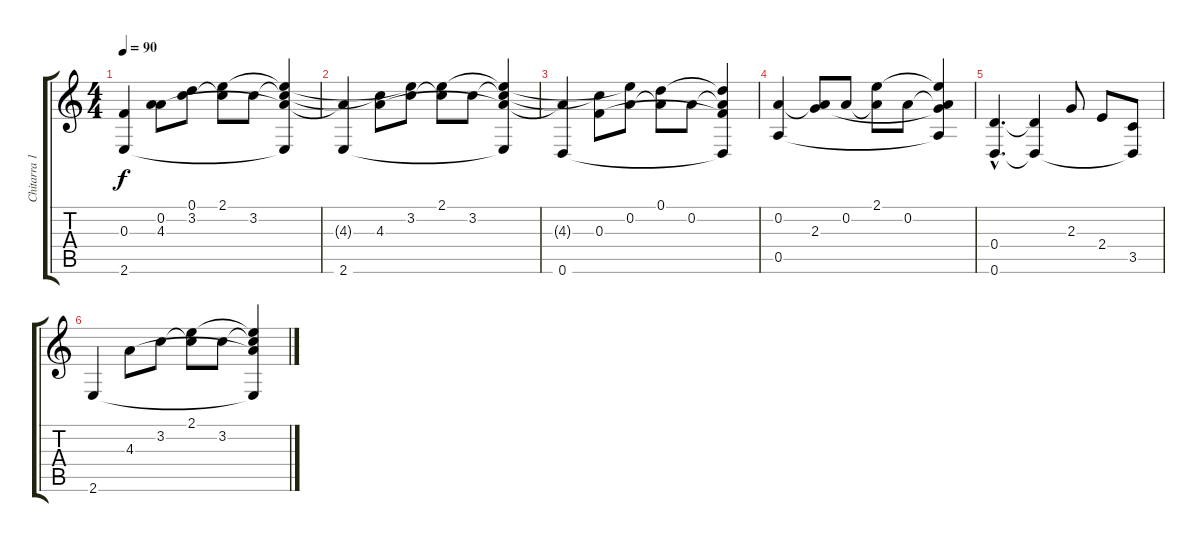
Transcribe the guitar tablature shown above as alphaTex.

\track ("Chitarra 1" "Chitarra 1") {instrument acousticguitarnylon}
\staff {score tabs}
\tuning (D4 A3 F3 D3 A2 D2) {hide}
\ts (4 4)
\tempo 90
\clef g2
\ks c
(0.3{t} 2.6).4{dy f} (0.2{t} 4.3).8 (0.1{t} 3.2).8 (2.1 3.2{t}).8 3.2.8 (2.1{t} 3.2{t} 4.3{t} 2.6{t}).4 |
(4.3{t} 2.6).4 (3.2{t} 4.3).8 (2.1{t} 3.2).8 (2.1 3.2{t}).8 3.2.8 (2.1{t} 3.2{t} 4.3{t} 2.6{t}).4 |
(4.3{t} 0.6).4 (3.2{t} 0.3).8 (2.1{t} 0.2).8 (0.1 0.2{t}).8 0.2.8 (0.1{t} 0.2{t} 0.3{t} 0.6{t}).4 |
(0.2 0.5).4 (0.2{t} 2.3).8 0.2.8 (2.1 0.2{t}).8 0.2.8 (2.1{t} 0.2{t} 2.3{t} 0.5{t}).4 |
(0.4{hac} 0.6{hac}).4{d} (0.4{t} 0.6{t}).4 2.3.8 2.4.8 (3.5 0.6{t}).8 |
2.6.4 4.3.8 3.2.8 (2.1 3.2{t}).8 3.2.8 (2.1{t} 3.2{t} 4.3{t} 2.6{t}).4
